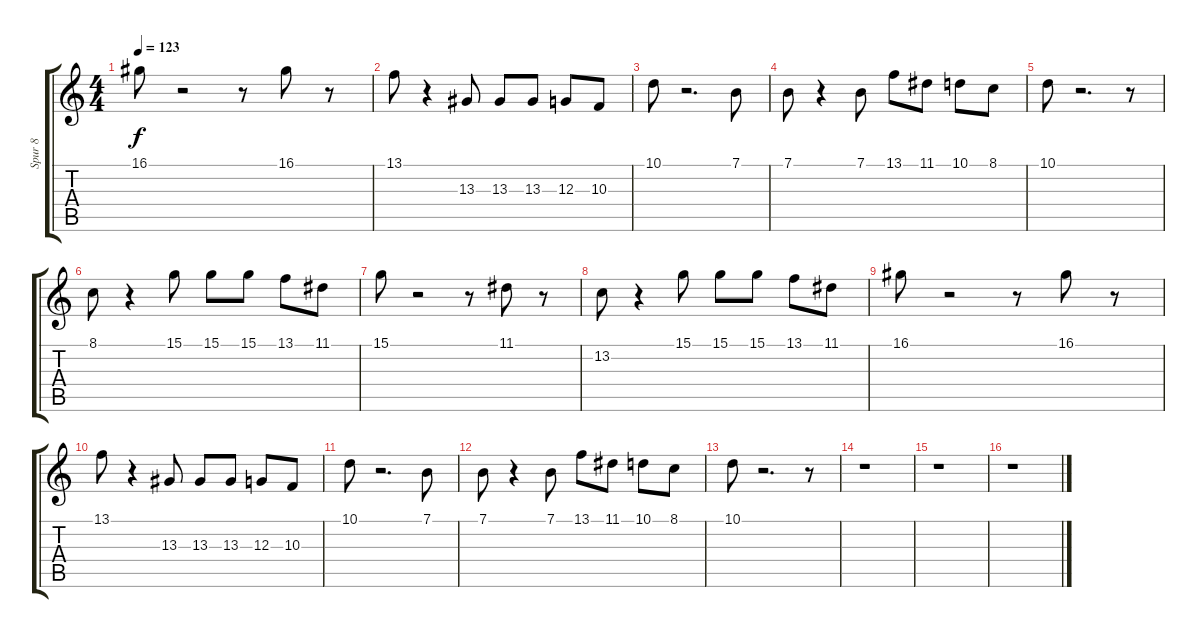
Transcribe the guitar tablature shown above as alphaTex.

\track ("Spur 8" "Spur 8") {instrument musicbox}
\staff {score tabs}
\tuning (E4 B3 G3 D3 A2 E2) {hide}
\ts (4 4)
\tempo 123
\clef g2
\ks c
16.1.8{dy f} r.2 r.8 16.1.8 r.8 |
13.1.8 r.4 13.3.8 13.3.8 13.3.8 12.3.8 10.3.8 |
10.1.8 r.2{d} 7.1.8 |
7.1.8 r.4 7.1.8 13.1.8 11.1.8 10.1.8 8.1.8 |
10.1.8 r.2{d} r.8 |
8.1.8 r.4 15.1.8 15.1.8 15.1.8 13.1.8 11.1.8 |
15.1.8 r.2 r.8 11.1.8 r.8 |
13.2.8 r.4 15.1.8 15.1.8 15.1.8 13.1.8 11.1.8 |
16.1.8 r.2 r.8 16.1.8 r.8 |
13.1.8 r.4 13.3.8 13.3.8 13.3.8 12.3.8 10.3.8 |
10.1.8 r.2{d} 7.1.8 |
7.1.8 r.4 7.1.8 13.1.8 11.1.8 10.1.8 8.1.8 |
10.1.8 r.2{d} r.8 |
r.1 |
r.1 |
r.1
